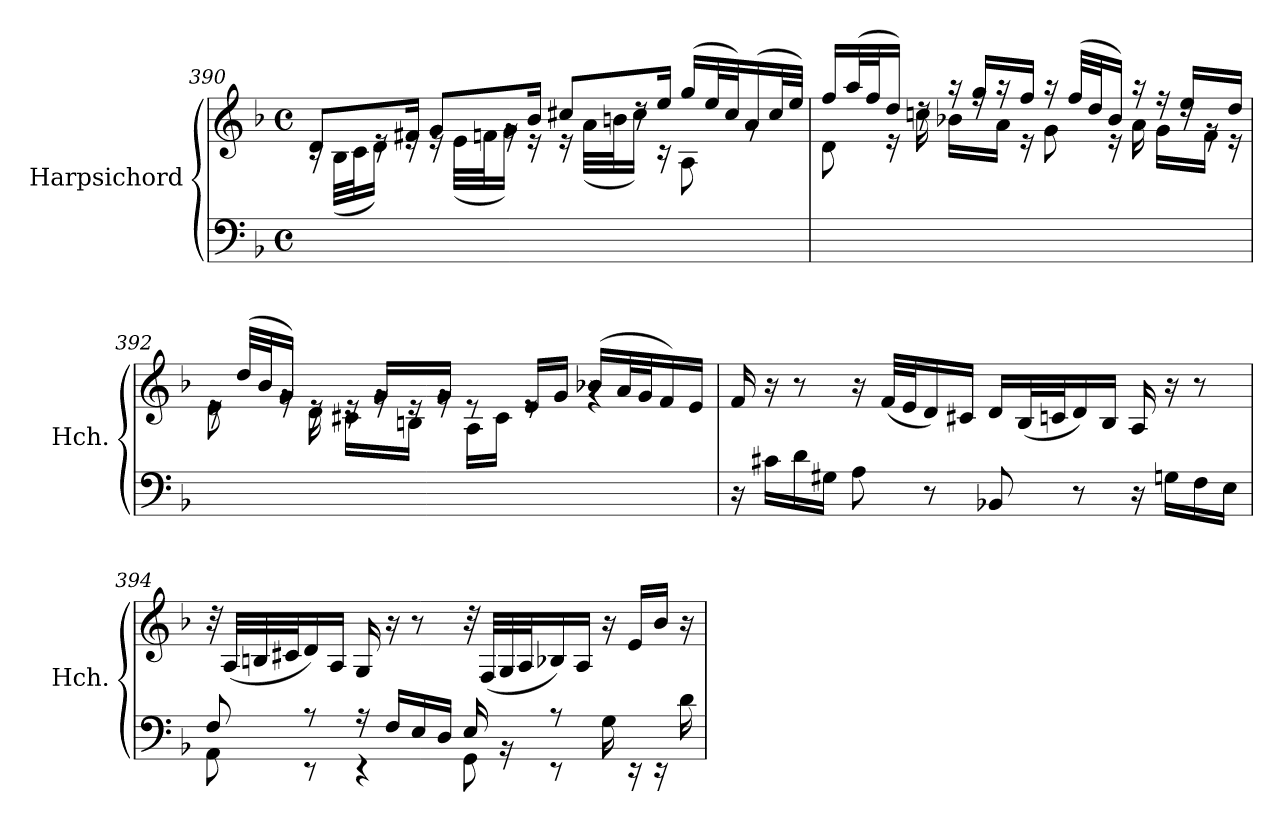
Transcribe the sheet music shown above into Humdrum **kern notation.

**kern	**kern
*part1	*part1
*staff2	*staff1
*I"Harpsichord	*
*I'Hch.	*
*clefF4	*clefG2
*k[b-]	*k[b-]
*M4/4	*M4/4
*met(c)	*met(c)
=390	=390
*	*^
1ryy	8d/L	16rc
.	.	(32B-\LLL
.	.	32c\J
.	16re	16d\JJ)
.	16f#X/Jk	16re
.	8g/L	16re
.	.	(32e\LLL
.	.	32fn\J
.	16rg	16g\JJ)
.	16b-/Jk	16r
.	8cc#X/L	16r
.	.	(32a\LLL
.	.	32bn\J
.	16rdd	16cc#\JJ)
.	16ee/Jk	16r
.	(16gg/LL	8A\
.	32ee/L	.
.	32cc#/J)	.
.	(16a/	8rg
.	32cc#/L	.
.	32ee/JJJ)	.
!!LO:LB:g=z	!!
=391	=391	=391
1ryy	16ff/LL	8d\
.	(32aa/L	.
.	32ff/J	.
.	16dd/JJ)	16r
.	16rdd	16ccn\
.	16r	16b-X\LL
.	16gg/LL	16rff
.	16r	16a\JJ
.	16ff/JJ	16r
.	16r	8g\
.	(32ff/LLL	.
.	32dd/J	.
.	16b-/JJ)	16r
.	16r	16a\
.	16r	16g\LL
.	16ee/LL	16rdd
.	16rg	16f\JJ
.	16dd/JJ	16r
=392	=392	=392
1ryy	16re	8e\
.	(32dd/LLL	.
.	32b-/J	.
.	16g/JJ)	16rg
.	16re	16d\
.	16re	16c#X\LL
.	16g/LL	16rg
.	16re	16Bn\JJ
.	16g/JJ	16rg
.	8re	16A\LL
.	.	16c#\JJ
.	16e/LL	8re
.	16g/JJ	.
.	(16b-X/LL	4rg
.	32a/L	.
.	32g/J	.
.	16f/)	.
.	16e/JJ	.
*	*v	*v
!!LO:LB:g=z
=393	=393
16r	16f/
16c#X\LL	16r
16d\	8r
16G#X\JJ	.
8A\	16r
.	(32f/LLL
.	32e/J
8r	16d/)
.	16c#X/JJ
8BB-X/	16d/LL
.	(32B-/L
.	32cn/J
8r	16d/)
.	16B-/JJ
16r	16A/
16Gn\LL	16r
16F\	8r
16E\JJ	.
=394	=394
*^	*
8F/	8AA\	32r
.	.	(32A/LLL
.	.	32Bn/
.	.	32c#X/J
8r	8r	16d/)
.	.	16A/JJ
16r	4r	16G/
16F/LL	.	16r
16E/	.	8r
16D/JJ	.	.
16E/	8GG\	32r
.	.	(32F/LLL
16rBB	.	32G/
.	.	32A/J
8r	8r	16B-X/)
.	.	16A/JJ
16G\	4ryy	16r
16rEE	.	16e/LL
16rEE	.	16b-/JJ
16d\	.	16r
*v	*v	*
=	=
*-	*-
